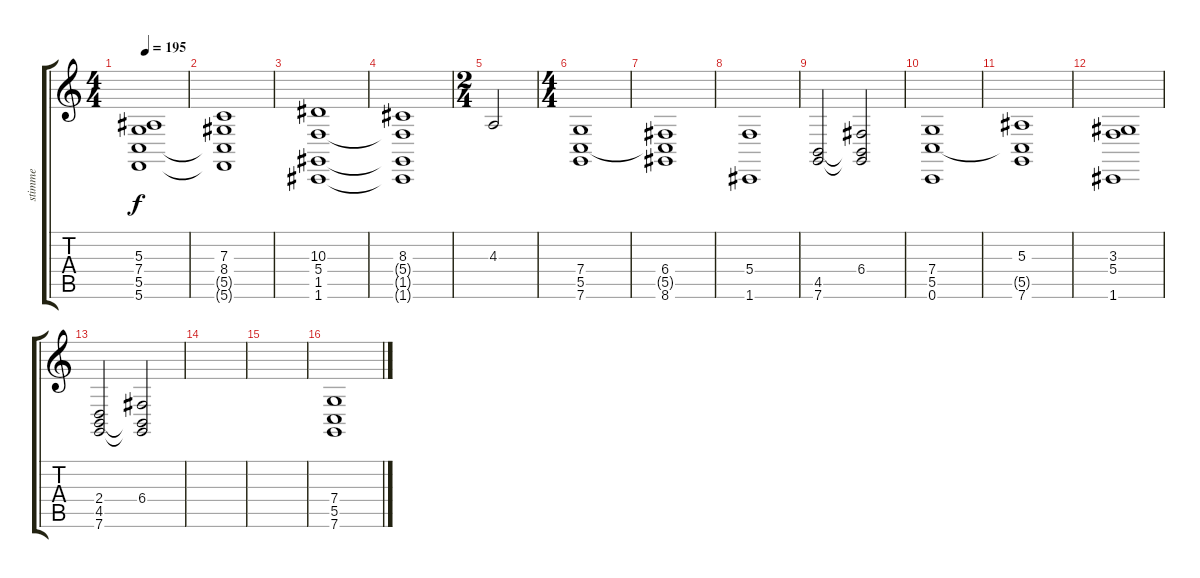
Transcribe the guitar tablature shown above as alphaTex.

\track ("stimme" "stimme") {mute instrument stringensemble2}
\staff {score tabs}
\tuning (D4 A3 F3 C3 G2 C2) {hide}
\ts (4 4)
\tempo 195
\clef g2
\ks c
(5.3 7.4 5.5 5.6).1{dy f} |
(7.3 8.4 5.5{t} 5.6{t}).1 |
(10.3 5.4 1.5 1.6).1 |
(8.3 5.4{t} 1.5{t} 1.6{t}).1 |
\ts (2 4)
4.3.2 |
\ts (4 4)
(7.4 5.5 7.6).1 |
(6.4 5.5{t} 8.6).1 |
(5.4 1.6).1 |
(4.5 7.6).2 (6.4 4.5{t} 7.6{t}).2 |
(7.4 5.5 0.6).1 |
(5.3 5.5{t} 7.6).1 |
(3.3 5.4 1.6).1 |
(2.4 4.5 7.6).2 (6.4 4.5{t} 7.6{t}).2 |
|
|
(7.4 5.5 7.6).1{volume 13}
